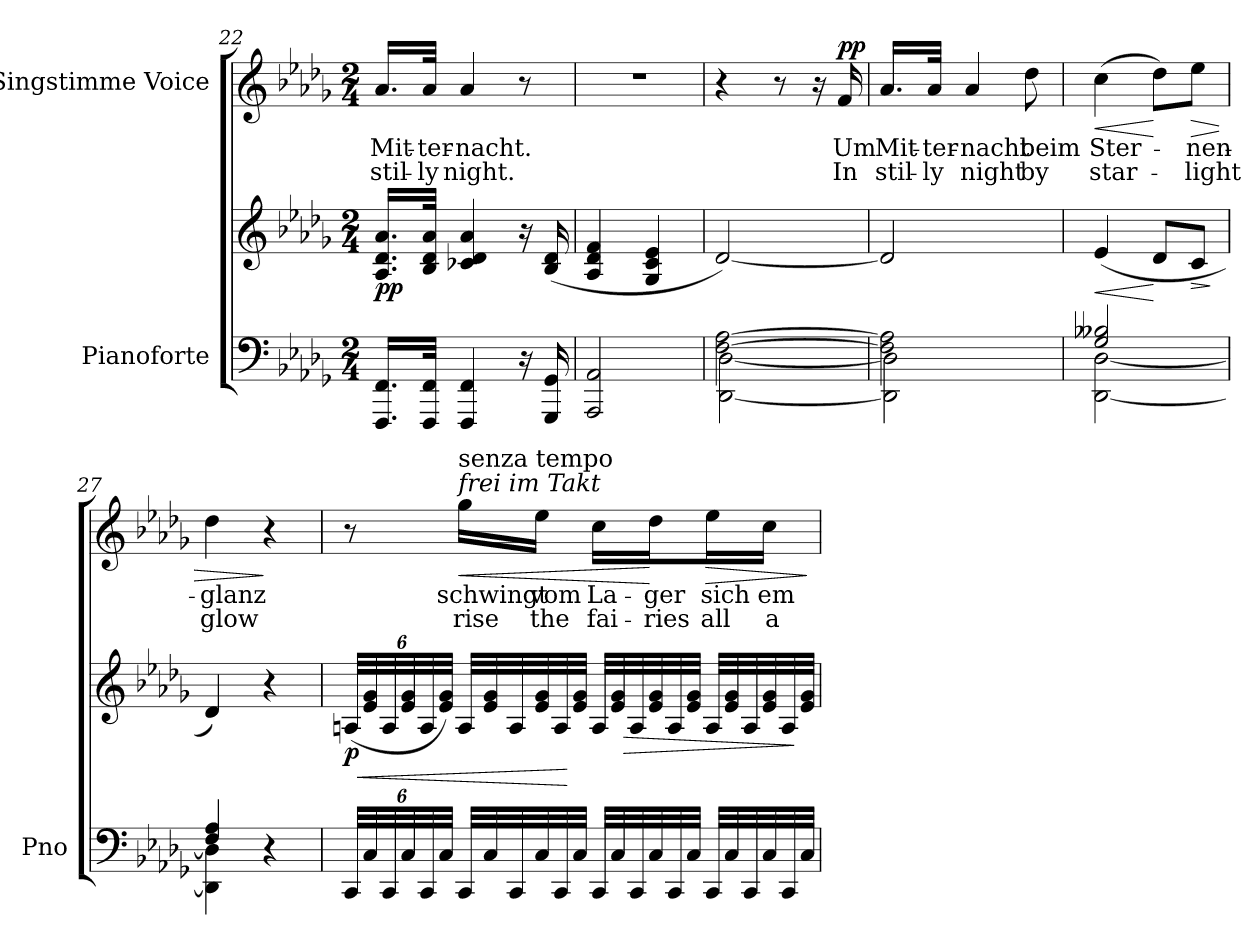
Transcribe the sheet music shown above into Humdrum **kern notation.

**kern	**kern	**dynam	**kern	**text	**text	**dynam
*part2	*part2	*part2	*part1	*part1	*part1	*part1
*staff3	*staff2	*staff2/3	*staff1	*staff1	*staff1	*staff1
*I"Pianoforte	*	*	*I"Singstimme Voice	*	*	*
*I'Pno	*	*	*	*	*	*
*clefF4	*clefG2	*	*clefG2	*	*	*
*k[b-e-a-d-g-]	*k[b-e-a-d-g-]	*	*k[b-e-a-d-g-]	*	*	*
*M2/4	*M2/4	*	*M2/4	*	*	*
=22	=22	=22	=22	=22	=22	=22
!	!	!LO:DY:b	!	!	!	!
16.FFF/ 16.FF/LL	16.A-/ 16.d-/ 16.a-/LL	pp	16.a-/LL	Mit-	stil-	.
32FFF/ 32FF/JJk	32B-/ 32d-/ 32a-/JJk	.	32a-/JJk	-ter-	-ly	.
4FFF/ 4FF/	4c-X/ 4d-/ 4a-/	.	4a-/	-nacht.	night.	.
16r	16r	.	8r	.	.	.
16GGG-/ 16GG-/	(>16B-/ 16d-/	.	.	.	.	.
=23	=23	=23	=23	=23	=23	=23
2AAA-/ 2AA-/	4A-/ 4d-/ 4f/	.	2r	.	.	.
.	4G-/ 4c/ 4e-/	.	.	.	.	.
=24	=24	=24	=24	=24	=24	=24
*^	*	*	*	*	*	*
[2F\ [2A-\	[2DD-\ [<2D-\	[2d-/)	.	4r	.	.	.
.	.	.	.	8r	.	.	.
.	.	.	.	16r	.	.	.
!	!	!	!	!	!	!	!LO:DY:a
.	.	.	.	16f/	Um	In	pp
=25	=25	=25	=25	=25	=25	=25	=25
2F\] 2A-\]	2DD-\] 2D-\]	2d-/]	.	16.a-/LL	Mit-	stil-	.
.	.	.	.	32a-/JJk	-ter-	-ly	.
.	.	.	.	4a-/	-nacht	night	.
.	.	.	.	8dd-\	beim	by	.
=26	=26	=26	=26	=26	=26	=26	=26
!	!	!	!LO:HP:b	!	!	!	!LO:HP:b
2G-/ 2B--X/	[2DD-\ [2D-\	(>4e-/	<	(4cc\	Ster-	star-	<
.	.	8d-/L	[	8dd-\L)	.	.	[
!	!	!	!LO:HP:b	!	!	!	!LO:HP:b
.	.	8c/J	>	8ee-\J	-nen-	light	>
*v	*v	*	*	*	*	*	*
.	.	]	.	.	.	.
=27	=27	=27	=27	=27	=27	=27
*^	*	*	*	*	*	*
4F/ 4A-/	4DD-\] 4D-\]	4d-/)	.	4dd-\	-glanz	glow	.
4r	4ryy	4r	.	4r	.	.	]
=28	=28	=28	=28	=28	=28	=28	=28
!	!	!	!LO:DY:b	!	!	!	!
*v	*v	*	*	*	*	*	*
48CC/LLL	(48An/LLL	p	8r	.	.	.
!	!	!LO:HP:b	!	!	!	!
48C/	48e-/ 48g-/	<	.	.	.	.
48CC/	48A/	.	.	.	.	.
48C/	48e-/ 48g-/	.	.	.	.	.
48CC/	48A/	.	.	.	.	.
48C/JJJ	48e-/ 48g-/JJJ)	.	.	.	.	.
*Xtuplet	*Xtuplet	*	*	*	*	*
!	!	!	!LO:TX:i:t=frei im Takt	!	!	!
!	!	!	!LO:TX:t=senza tempo	!	!	!
!	!	!	!	!	!	!LO:HP:b
48CC/LLL	48A/LLL	.	16gg-\LL	schwingt	rise	<
48C/	48e-/ 48g-/	.	.	.	.	.
48CC/	48A/	.	.	.	.	.
48C/	48e-/ 48g-/	.	16ee-\JJ	vom	the	.
48CC/	48A/	.	.	.	.	.
48C/JJJ	48e-/ 48g-/JJJ	[	.	.	.	.
48CC/LLL	48A/LLL	.	16cc\LL	La-	fai-	.
48C/	48e-/ 48g-/	.	.	.	.	.
!	!	!LO:HP:b	!	!	!	!
48CC/	48A/	>	.	.	.	.
48C/	48e-/ 48g-/	.	16dd-\J	-ger	-ries	[
48CC/	48A/	.	.	.	.	.
48C/JJJ	48e-/ 48g-/JJJ	.	.	.	.	.
!	!	!	!	!	!	!LO:HP:b
48CC/LLL	48A/LLL	.	16ee-\L	sich	all	>
48C/	48e-/ 48g-/	.	.	.	.	.
48CC/	48A/	.	.	.	.	.
48C/	48e-/ 48g-/	.	16cc\JJ	em-	a-	.
48CC/	48A/	.	.	.	.	.
48C/JJJ	48e-/ 48g-/JJJ	]	.	.	.	.
.	.	.	.	.	.	]
=	=	=	=	=	=	=
*-	*-	*-	*-	*-	*-	*-
